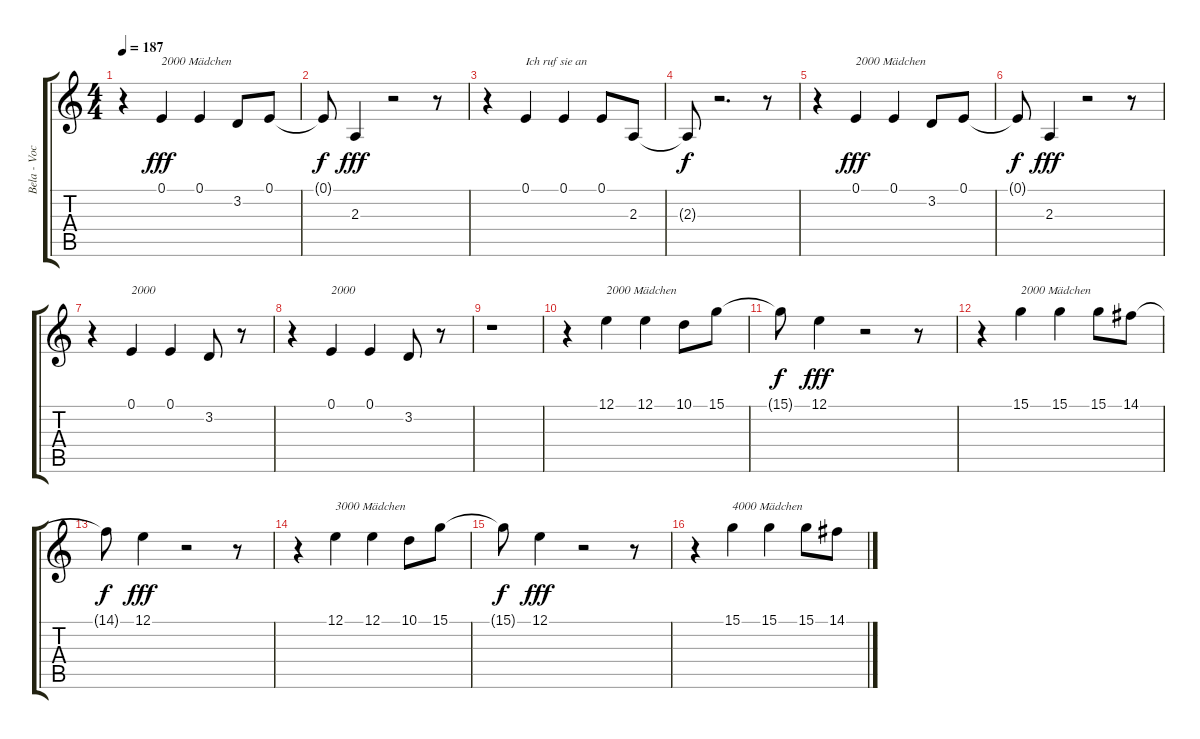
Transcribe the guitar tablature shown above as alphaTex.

\track ("Bela - Vocal" "Bela - Voc") {instrument bassoon}
\staff {score tabs}
\tuning (E4 B3 G3 D3 A2 E2) {hide}
\ts (4 4)
\tempo 187
\clef g2
\ks c
r.4{dy fff} 0.1.4{txt "2000 Mädchen"} 0.1.4 3.2.8 0.1.8 |
0.1{t}.8{dy f} 2.3.4{dy fff} r.2 r.8 |
r.4 0.1.4{txt "Ich ruf sie an"} 0.1.4 0.1.8 2.3.8 |
2.3{t}.8{dy f} r.2{d} r.8 |
r.4 0.1.4{txt "2000 Mädchen" dy fff} 0.1.4 3.2.8 0.1.8 |
0.1{t}.8{dy f} 2.3.4{dy fff} r.2 r.8 |
r.4 0.1.4{txt "2000"} 0.1.4 3.2.8 r.8 |
r.4 0.1.4{txt "2000"} 0.1.4 3.2.8 r.8 |
r.1 |
r.4 12.1.4{txt "2000 Mädchen"} 12.1.4 10.1.8 15.1.8 |
15.1{t}.8{dy f} 12.1.4{dy fff} r.2 r.8 |
r.4 15.1.4{txt "2000 Mädchen"} 15.1.4 15.1.8 14.1.8 |
14.1{t}.8{dy f} 12.1.4{dy fff} r.2 r.8 |
r.4 12.1.4{txt "3000 Mädchen"} 12.1.4 10.1.8 15.1.8 |
15.1{t}.8{dy f} 12.1.4{dy fff} r.2 r.8 |
r.4 15.1.4{txt "4000 Mädchen"} 15.1.4 15.1.8 14.1.8
